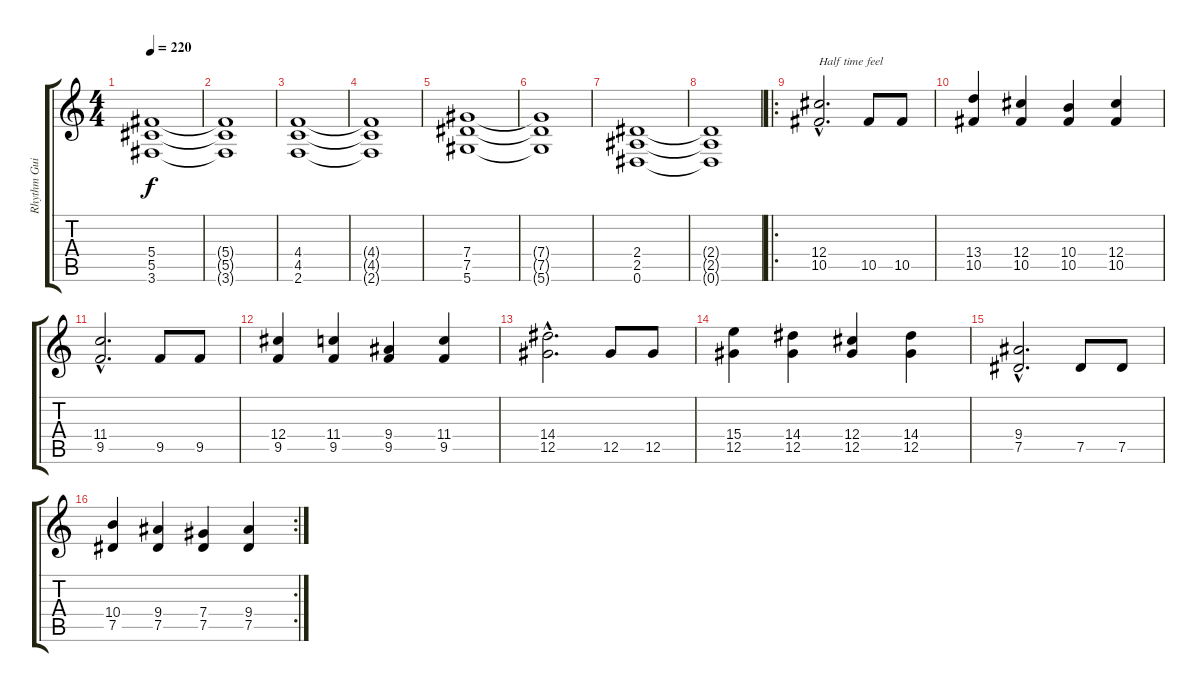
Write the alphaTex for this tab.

\track ("Rhythm Guitar 2" "Rhythm Gui") {instrument distortionguitar}
\staff {score tabs}
\tuning (Eb4 Bb3 Gb3 Db3 Ab2 Eb2) {hide}
\ts (4 4)
\tempo 220
\tempo 200
\tempo 220
\clef g2
\ks c
(5.4 5.5 3.6).1{dy f instrument distortionguitar} |
(5.4{t} 5.5{t} 3.6{t}).1 |
(4.4 4.5 2.6).1 |
(4.4{t} 4.5{t} 2.6{t}).1 |
(7.4 7.5 5.6).1 |
(7.4{t} 7.5{t} 5.6{t}).1 |
(2.4 2.5 0.6).1 |
(2.4{t} 2.5{t} 0.6{t}).1 |
\ro
(12.4{hac} 10.5{hac}).2{d txt "Half time feel"} 10.5.8 10.5.8 |
(13.4 10.5).4 (12.4 10.5).4 (10.4 10.5).4 (12.4 10.5).4 |
(11.4{hac} 9.5{hac}).2{d} 9.5.8 9.5.8 |
(12.4 9.5).4 (11.4 9.5).4 (9.4 9.5).4 (11.4 9.5).4 |
(14.4{hac} 12.5{hac}).2{d} 12.5.8 12.5.8 |
(15.4 12.5).4 (14.4 12.5).4 (12.4 12.5).4 (14.4 12.5).4 |
(9.4{hac} 7.5{hac}).2{d} 7.5.8 7.5.8 |
\rc 2
(10.4 7.5).4 (9.4 7.5).4 (7.4 7.5).4 (9.4 7.5).4
